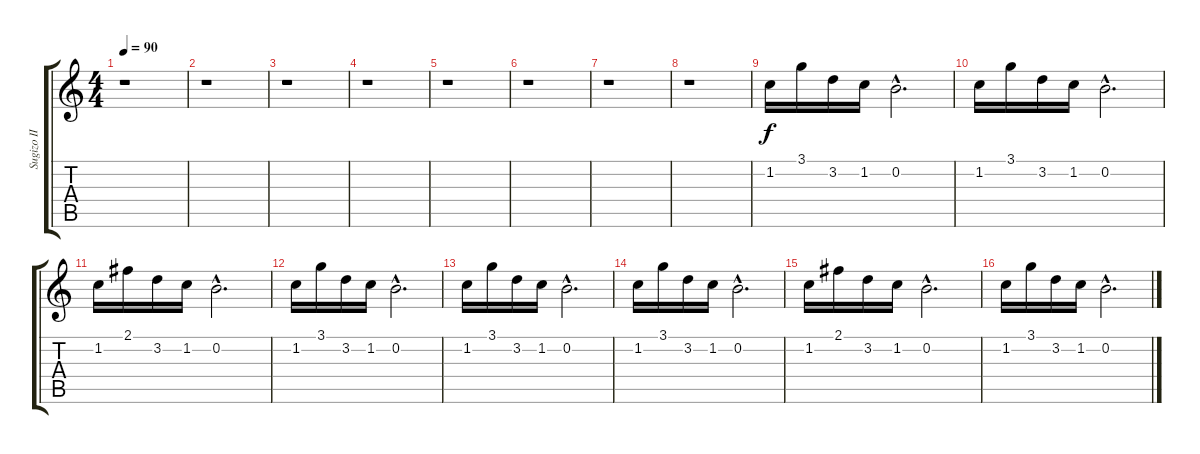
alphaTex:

\track ("Sugizo II" "Sugizo II") {instrument acousticguitarnylon}
\staff {score tabs}
\tuning (E4 B3 G3 D3 A2 E2) {hide}
\ts (4 4)
\tempo 90
\clef g2
\ks c
r.1{dy f instrument acousticguitarnylon} |
r.1 |
r.1 |
r.1 |
r.1 |
r.1 |
r.1 |
r.1 |
1.2.16 3.1.16 3.2.16 1.2.16 0.2{hac}.2{d} |
1.2.16 3.1.16 3.2.16 1.2.16 0.2{hac}.2{d} |
1.2.16 2.1.16 3.2.16 1.2.16 0.2{hac}.2{d} |
1.2.16 3.1.16 3.2.16 1.2.16 0.2{hac}.2{d} |
1.2.16 3.1.16 3.2.16 1.2.16 0.2{hac}.2{d} |
1.2.16 3.1.16 3.2.16 1.2.16 0.2{hac}.2{d} |
1.2.16 2.1.16 3.2.16 1.2.16 0.2{hac}.2{d} |
1.2.16 3.1.16 3.2.16 1.2.16 0.2{hac}.2{d}
